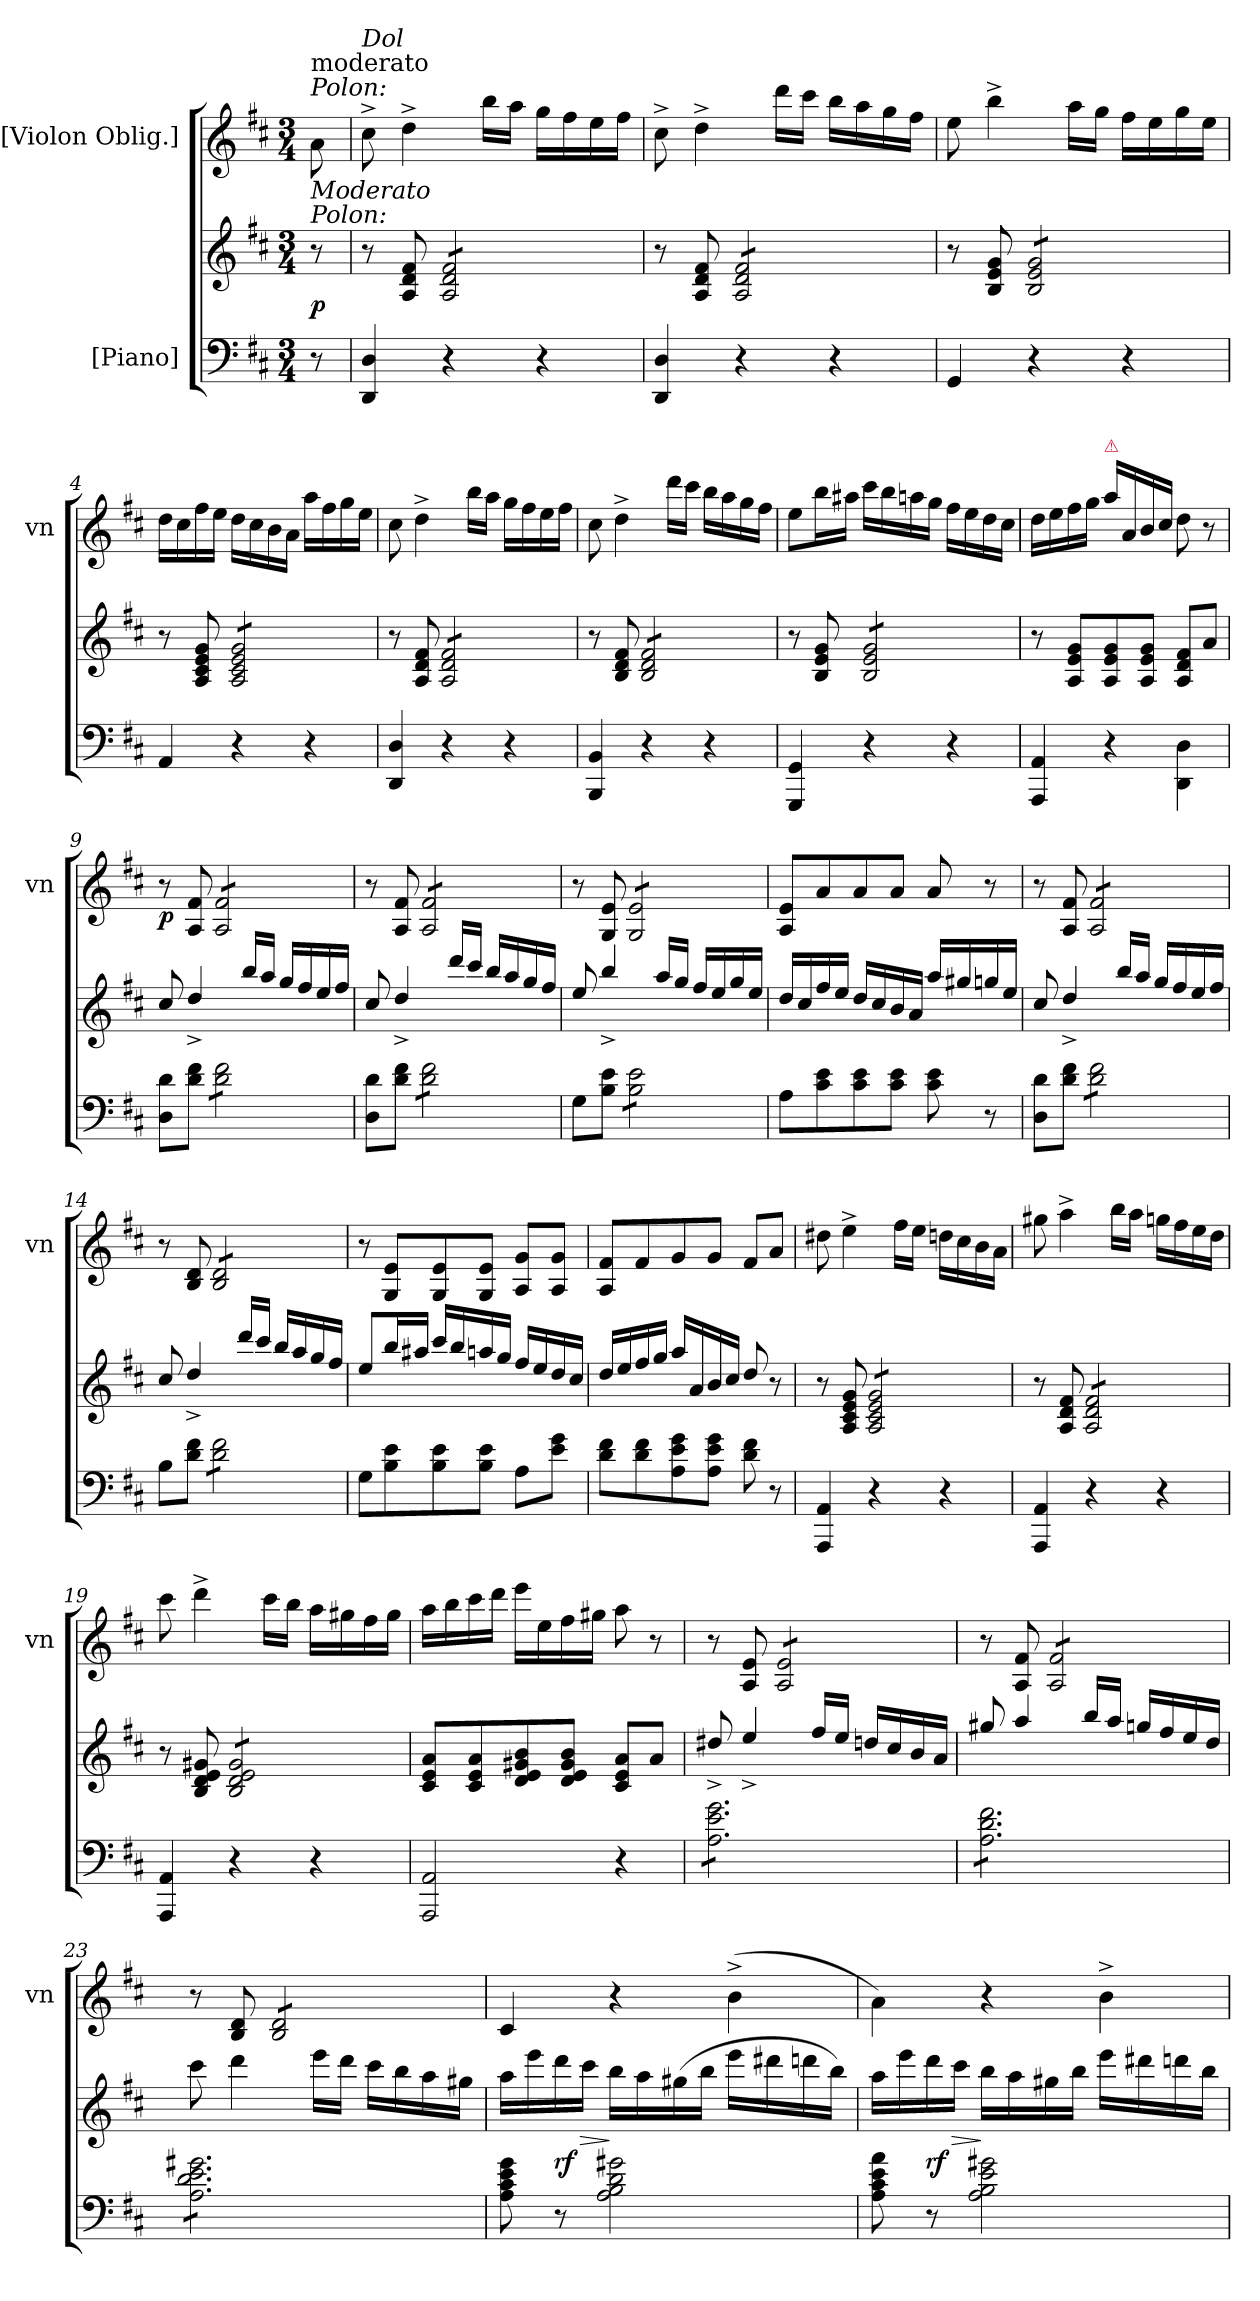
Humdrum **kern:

**kern	**kern	**dynam	**kern	**dynam
*part2	*part2	*part2	*part1	*part1
*staff3	*staff2	*staff2/3	*staff1	*staff1
*I"[Piano]	*	*	*I"[Violon Oblig.]	*
*	*	*	*I'vn	*
*clefF4	*clefG2	*	*clefG2	*
*k[f#c#]	*k[f#c#]	*	*k[f#c#]	*
*M3/4	*M3/4	*	*M3/4	*
=	=	=	=	=
!	!	!	!LO:TX:a:i:t=Polon&colon;	!
!	!	!	!LO:TX:a:t=moderato	!
!	!LO:TX:a:i:t=Polon&colon;	!	!	!
!	!LO:TX:a:i:t=Moderato	!	!	!
8r	8r	p.	8a\	.
=1	=1	=1	=1	=1
!	!	!	!LO:TX:a:i:t=Dol	!
4DD/ 4D/	8r	.	8cc#^<\	.
.	8A/ 8d/ 8f#/	.	4dd^<\	.
*	*tremolo	*	*	*
4r	8A/ 8d/ 8f#/L	.	.	.
.	8A/ 8d/ 8f#/	.	16bb\LL	.
.	.	.	16aa\JJ	.
4r	8A/ 8d/ 8f#/	.	16gg\LL	.
.	.	.	16ff#\	.
.	8A/ 8d/ 8f#/J	.	16ee\	.
*	*Xtremolo	*	*	*
.	.	.	16ff#\JJ	.
=2	=2	=2	=2	=2
4DD/ 4D/	8r	.	8cc#^<\	.
.	8A/ 8d/ 8f#/	.	4dd^<\	.
*	*tremolo	*	*	*
4r	8A/ 8d/ 8f#/L	.	.	.
.	8A/ 8d/ 8f#/	.	16ddd\LL	.
.	.	.	16ccc#\JJ	.
4r	8A/ 8d/ 8f#/	.	16bb\LL	.
.	.	.	16aa\	.
.	8A/ 8d/ 8f#/J	.	16gg\	.
*	*Xtremolo	*	*	*
.	.	.	16ff#\JJ	.
=3	=3	=3	=3	=3
4GG/	8r	.	8ee\	.
.	8B/ 8e/ 8g/	.	4bb^<\	.
*	*tremolo	*	*	*
4r	8B/ 8e/ 8g/L	.	.	.
.	8B/ 8e/ 8g/	.	16aa\LL	.
.	.	.	16gg\JJ	.
4r	8B/ 8e/ 8g/	.	16ff#\LL	.
.	.	.	16ee\	.
.	8B/ 8e/ 8g/J	.	16gg\	.
*	*Xtremolo	*	*	*
.	.	.	16ee\JJ	.
=4	=4	=4	=4	=4
4AA/	8r	.	16dd\LL	.
.	.	.	16cc#\	.
.	8A/ 8c#/ 8e/ 8g/	.	16ff#\	.
.	.	.	16ee\JJ	.
*	*tremolo	*	*	*
4r	8A/ 8c#/ 8e/ 8g/L	.	16dd\LL	.
.	.	.	16cc#\	.
.	8A/ 8c#/ 8e/ 8g/	.	16b\	.
.	.	.	16a\JJ	.
4r	8A/ 8c#/ 8e/ 8g/	.	16aa\LL	.
.	.	.	16ff#\	.
.	8A/ 8c#/ 8e/ 8g/J	.	16gg\	.
*	*Xtremolo	*	*	*
.	.	.	16ee\JJ	.
=5	=5	=5	=5	=5
4DD/ 4D/	8r	.	8cc#\	.
.	8A/ 8d/ 8f#/	.	4dd^<\	.
*	*tremolo	*	*	*
4r	8A/ 8d/ 8f#/L	.	.	.
.	8A/ 8d/ 8f#/	.	16bb\LL	.
.	.	.	16aa\JJ	.
4r	8A/ 8d/ 8f#/	.	16gg\LL	.
.	.	.	16ff#\	.
.	8A/ 8d/ 8f#/J	.	16ee\	.
*	*Xtremolo	*	*	*
.	.	.	16ff#\JJ	.
=6	=6	=6	=6	=6
4BBB/ 4BB/	8r	.	8cc#\	.
.	8B/ 8d/ 8f#/	.	4dd^<\	.
*	*tremolo	*	*	*
4r	8B/ 8d/ 8f#/L	.	.	.
.	8B/ 8d/ 8f#/	.	16ddd\LL	.
.	.	.	16ccc#\JJ	.
4r	8B/ 8d/ 8f#/	.	16bb\LL	.
.	.	.	16aa\	.
.	8B/ 8d/ 8f#/J	.	16gg\	.
*	*Xtremolo	*	*	*
.	.	.	16ff#\JJ	.
=7	=7	=7	=7	=7
4GGG/ 4GG/	8r	.	8ee\L	.
.	8B/ 8e/ 8g/	.	16bb\L	.
.	.	.	16aa#X\JJ	.
*	*tremolo	*	*	*
4r	8B/ 8e/ 8g/L	.	16ccc#\LL	.
.	.	.	16bb\	.
.	8B/ 8e/ 8g/	.	16aan\	.
.	.	.	16gg\JJ	.
4r	8B/ 8e/ 8g/	.	16ff#\LL	.
.	.	.	16ee\	.
.	8B/ 8e/ 8g/J	.	16dd\	.
*	*Xtremolo	*	*	*
.	.	.	16cc#\JJ	.
=8	=8	=8	=8	=8
4AAA/ 4AA/	8r	.	16dd\LL	.
.	.	.	16ee\	.
.	8A/ 8e/ 8g/L	.	16ff#\	.
.	.	.	16gg\JJ	.
!	!	!	!LO:TX:a:color=crimson:t=⚠	!
4r	8A/ 8e/ 8g/	.	16aa\LL	.
.	.	.	16a/	.
.	8A/ 8e/ 8g/J	.	16b/	.
.	.	.	16cc#/JJ	.
4DD\ 4D\	8A/ 8d/ 8f#/L	.	8dd\	.
.	8a/J	.	8r	.
=9	=9	=9	=9	=9
8D\ 8d\L	8cc#/	.	8r	p
8d\ 8f#\J	4dd^>/	.	8A/ 8f#/	.
*tremolo	*	*	*	*
*	*	*	*tremolo	*
8d\ 8f#\L	.	.	8A/ 8f#/L	.
8d\ 8f#\	16bb/LL	.	8A/ 8f#/	.
.	16aa/JJ	.	.	.
8d\ 8f#\	16gg/LL	.	8A/ 8f#/	.
.	16ff#/	.	.	.
8d\ 8f#\J	16ee/	.	8A/ 8f#/J	.
*	*	*	*Xtremolo	*
*Xtremolo	*	*	*	*
.	16ff#/JJ	.	.	.
=10	=10	=10	=10	=10
8D\ 8d\L	8cc#/	.	8r	.
8d\ 8f#\J	4dd^>/	.	8A/ 8f#/	.
*tremolo	*	*	*	*
*	*	*	*tremolo	*
8d\ 8f#\L	.	.	8A/ 8f#/L	.
8d\ 8f#\	16ddd/LL	.	8A/ 8f#/	.
.	16ccc#/JJ	.	.	.
8d\ 8f#\	16bb/LL	.	8A/ 8f#/	.
.	16aa/	.	.	.
8d\ 8f#\J	16gg/	.	8A/ 8f#/J	.
*	*	*	*Xtremolo	*
*Xtremolo	*	*	*	*
.	16ff#/JJ	.	.	.
=11	=11	=11	=11	=11
8G\L	8ee/	.	8r	.
8B\ 8e\J	4bb^>/	.	8G/ 8e/	.
*tremolo	*	*	*	*
*	*	*	*tremolo	*
8B\ 8e\L	.	.	8G/ 8e/L	.
8B\ 8e\	16aa/LL	.	8G/ 8e/	.
.	16gg/JJ	.	.	.
8B\ 8e\	16ff#/LL	.	8G/ 8e/	.
.	16ee/	.	.	.
8B\ 8e\J	16gg/	.	8G/ 8e/J	.
*	*	*	*Xtremolo	*
*Xtremolo	*	*	*	*
.	16ee/JJ	.	.	.
=12	=12	=12	=12	=12
8A\L	16dd/LL	.	8A/ 8e/L	.
.	16cc#/	.	.	.
8c#\ 8e\	16ff#/	.	8a/	.
.	16ee/JJ	.	.	.
8c#\ 8e\	16dd/LL	.	8a/	.
.	16cc#/	.	.	.
8c#\ 8e\J	16b/	.	8a/J	.
.	16a/JJ	.	.	.
8c#\ 8e\	16aa/LL	.	8a/	.
.	16gg#X/	.	.	.
8r	16ggn/	.	8r	.
.	16ee/JJ	.	.	.
=13	=13	=13	=13	=13
8D\ 8d\L	8cc#/	.	8r	.
8d\ 8f#\J	4dd^>/	.	8A/ 8f#/	.
*tremolo	*	*	*	*
*	*	*	*tremolo	*
8d\ 8f#\L	.	.	8A/ 8f#/L	.
8d\ 8f#\	16bb/LL	.	8A/ 8f#/	.
.	16aa/JJ	.	.	.
8d\ 8f#\	16gg/LL	.	8A/ 8f#/	.
.	16ff#/	.	.	.
8d\ 8f#\J	16ee/	.	8A/ 8f#/J	.
*	*	*	*Xtremolo	*
*Xtremolo	*	*	*	*
.	16ff#/JJ	.	.	.
=14	=14	=14	=14	=14
8B\L	8cc#/	.	8r	.
8d\ 8f#\J	4dd^>/	.	8B/ 8d/	.
*tremolo	*	*	*	*
*	*	*	*tremolo	*
8d\ 8f#\L	.	.	8B/ 8d/L	.
8d\ 8f#\	16ddd/LL	.	8B/ 8d/	.
.	16ccc#/JJ	.	.	.
8d\ 8f#\	16bb/LL	.	8B/ 8d/	.
.	16aa/	.	.	.
8d\ 8f#\J	16gg/	.	8B/ 8d/J	.
*	*	*	*Xtremolo	*
*Xtremolo	*	*	*	*
.	16ff#/JJ	.	.	.
=15	=15	=15	=15	=15
8G\L	8ee/L	.	8r	.
8B\ 8e\	16bb/L	.	8G/ 8e/L	.
.	16aa#X/JJ	.	.	.
8B\ 8e\	16ccc#/LL	.	8G/ 8e/	.
.	16bb/	.	.	.
8B\ 8e\J	16aan/	.	8G/ 8e/J	.
.	16gg/JJ	.	.	.
8A\L	16ff#/LL	.	8A/ 8g/L	.
.	16ee/	.	.	.
8e\ 8g\J	16dd/	.	8A/ 8g/J	.
.	16cc#/JJ	.	.	.
=16	=16	=16	=16	=16
8d\ 8f#\L	16dd/LL	.	8A/ 8f#/L	.
.	16ee/	.	.	.
8d\ 8f#\	16ff#/	.	8f#/	.
.	16gg/JJ	.	.	.
8A\ 8e\ 8g\	16aa/LL	.	8g/	.
.	16a/	.	.	.
8A\ 8e\ 8g\J	16b/	.	8g/J	.
.	16cc#/JJ	.	.	.
8d\ 8f#\	8dd/	.	8f#/L	.
8r	8r	.	8a/J	.
=17	=17	=17	=17	=17
4AAA/ 4AA/	8r	.	8dd#X\	.
.	8A/ 8c#/ 8e/ 8g/	.	4ee^<\	.
*	*tremolo	*	*	*
4r	8A/ 8c#/ 8e/ 8g/L	.	.	.
.	8A/ 8c#/ 8e/ 8g/	.	16ff#\LL	.
.	.	.	16ee\JJ	.
4r	8A/ 8c#/ 8e/ 8g/	.	16ddn\LL	.
.	.	.	16cc#\	.
.	8A/ 8c#/ 8e/ 8g/J	.	16b\	.
*	*Xtremolo	*	*	*
.	.	.	16a\JJ	.
=18	=18	=18	=18	=18
4AAA/ 4AA/	8r	.	8gg#X\	.
.	8A/ 8d/ 8f#/	.	4aa^<\	.
*	*tremolo	*	*	*
4r	8A/ 8d/ 8f#/L	.	.	.
.	8A/ 8d/ 8f#/	.	16bb\LL	.
.	.	.	16aa\JJ	.
4r	8A/ 8d/ 8f#/	.	16ggn\LL	.
.	.	.	16ff#\	.
.	8A/ 8d/ 8f#/J	.	16ee\	.
*	*Xtremolo	*	*	*
.	.	.	16dd\JJ	.
=19	=19	=19	=19	=19
4AAA/ 4AA/	8r	.	8ccc#\	.
.	8B/ 8d/ 8e/ 8g#X/	.	4ddd^<\	.
*	*tremolo	*	*	*
4r	8B/ 8d/ 8e/ 8g#/L	.	.	.
.	8B/ 8d/ 8e/ 8g#/	.	16ccc#\LL	.
.	.	.	16bb\JJ	.
4r	8B/ 8d/ 8e/ 8g#/	.	16aa\LL	.
.	.	.	16gg#X\	.
.	8B/ 8d/ 8e/ 8g#/J	.	16ff#\	.
*	*Xtremolo	*	*	*
.	.	.	16gg#\JJ	.
=20	=20	=20	=20	=20
2AAA/ 2AA/	8c#/ 8e/ 8a/L	.	16aa\LL	.
.	.	.	16bb\	.
.	8c#/ 8e/ 8a/	.	16ccc#\	.
.	.	.	16ddd\JJ	.
.	8d/ 8e/ 8g#X/ 8b/	.	16eee\LL	.
.	.	.	16ee\	.
.	8d/ 8e/ 8g#/ 8b/J	.	16ff#\	.
.	.	.	16gg#X\JJ	.
4r	8c#/ 8e/ 8a/L	.	8aa\	.
.	8a/J	.	8r	.
=21	=21	=21	=21	=21
*tremolo	*	*	*	*
8A\ 8e\ 8g\L	8dd#X^>/	.	8r	.
8A\ 8e\ 8g\	4ee^>/	.	8A/ 8e/	.
*	*	*	*tremolo	*
8A\ 8e\ 8g\	.	.	8A/ 8e/L	.
8A\ 8e\ 8g\	16ff#/LL	.	8A/ 8e/	.
.	16ee/JJ	.	.	.
8A\ 8e\ 8g\	16ddn/LL	.	8A/ 8e/	.
.	16cc#/	.	.	.
8A\ 8e\ 8g\J	16b/	.	8A/ 8e/J	.
*	*	*	*Xtremolo	*
.	16a/JJ	.	.	.
=22	=22	=22	=22	=22
8A\ 8d\ 8f#\L	8gg#X/	.	8r	.
8A\ 8d\ 8f#\	4aa/	.	8A/ 8f#/	.
*	*	*	*tremolo	*
8A\ 8d\ 8f#\	.	.	8A/ 8f#/L	.
8A\ 8d\ 8f#\	16bb/LL	.	8A/ 8f#/	.
.	16aa/JJ	.	.	.
8A\ 8d\ 8f#\	16ggn/LL	.	8A/ 8f#/	.
.	16ff#/	.	.	.
8A\ 8d\ 8f#\J	16ee/	.	8A/ 8f#/J	.
*	*	*	*Xtremolo	*
.	16dd/JJ	.	.	.
=23	=23	=23	=23	=23
8A\ 8d\ 8e\ 8g#X\L	8ccc#\	.	8r	.
8A\ 8d\ 8e\ 8g#X\	4ddd\	.	8B/ 8d/	.
*	*	*	*tremolo	*
8A\ 8d\ 8e\ 8g#X\	.	.	8B/ 8d/L	.
8A\ 8d\ 8e\ 8g#X\	16eee\LL	.	8B/ 8d/	.
.	16ddd\JJ	.	.	.
8A\ 8d\ 8e\ 8g#X\	16ccc#\LL	.	8B/ 8d/	.
.	16bb\	.	.	.
8A\ 8d\ 8e\ 8g#X\J	16aa\	.	8B/ 8d/J	.
*	*	*	*Xtremolo	*
*Xtremolo	*	*	*	*
.	16gg#X\JJ	.	.	.
=24	=24	=24	=24	=24
8A\ 8c#\ 8e\ 8g\	16aa\LL	.	4c#/	.
.	16eee\	.	.	.
8r	16ddd\	> rf	.	.
.	16ccc#\JJ	.	.	.
2A\ 2B\ 2d\ 2g#X\	16bb\LL	]	4r	.
.	16aa\	.	.	.
.	(16gg#X\	.	.	.
.	16bb\JJ	.	.	.
.	16eee\LL	.	(4b^<\	.
.	16ddd#X\	.	.	.
.	16dddn\	.	.	.
.	16bb\JJ)	.	.	.
=25	=25	=25	=25	=25
8A\ 8c#\ 8e\ 8a\	16aa\LL	.	4a\)	.
.	16eee\	.	.	.
8r	16ddd\	> rf	.	.
.	16ccc#\JJ	.	.	.
2A\ 2B\ 2e\ 2g#X\	16bb\LL	]	4r	.
.	16aa\	.	.	.
.	16gg#X\	.	.	.
.	16bb\JJ	.	.	.
.	16eee\LL	.	4b^<\	.
.	16ddd#X\	.	.	.
.	16dddn\	.	.	.
.	16bb\JJ	.	.	.
=	=	=	=	=
*-	*-	*-	*-	*-
